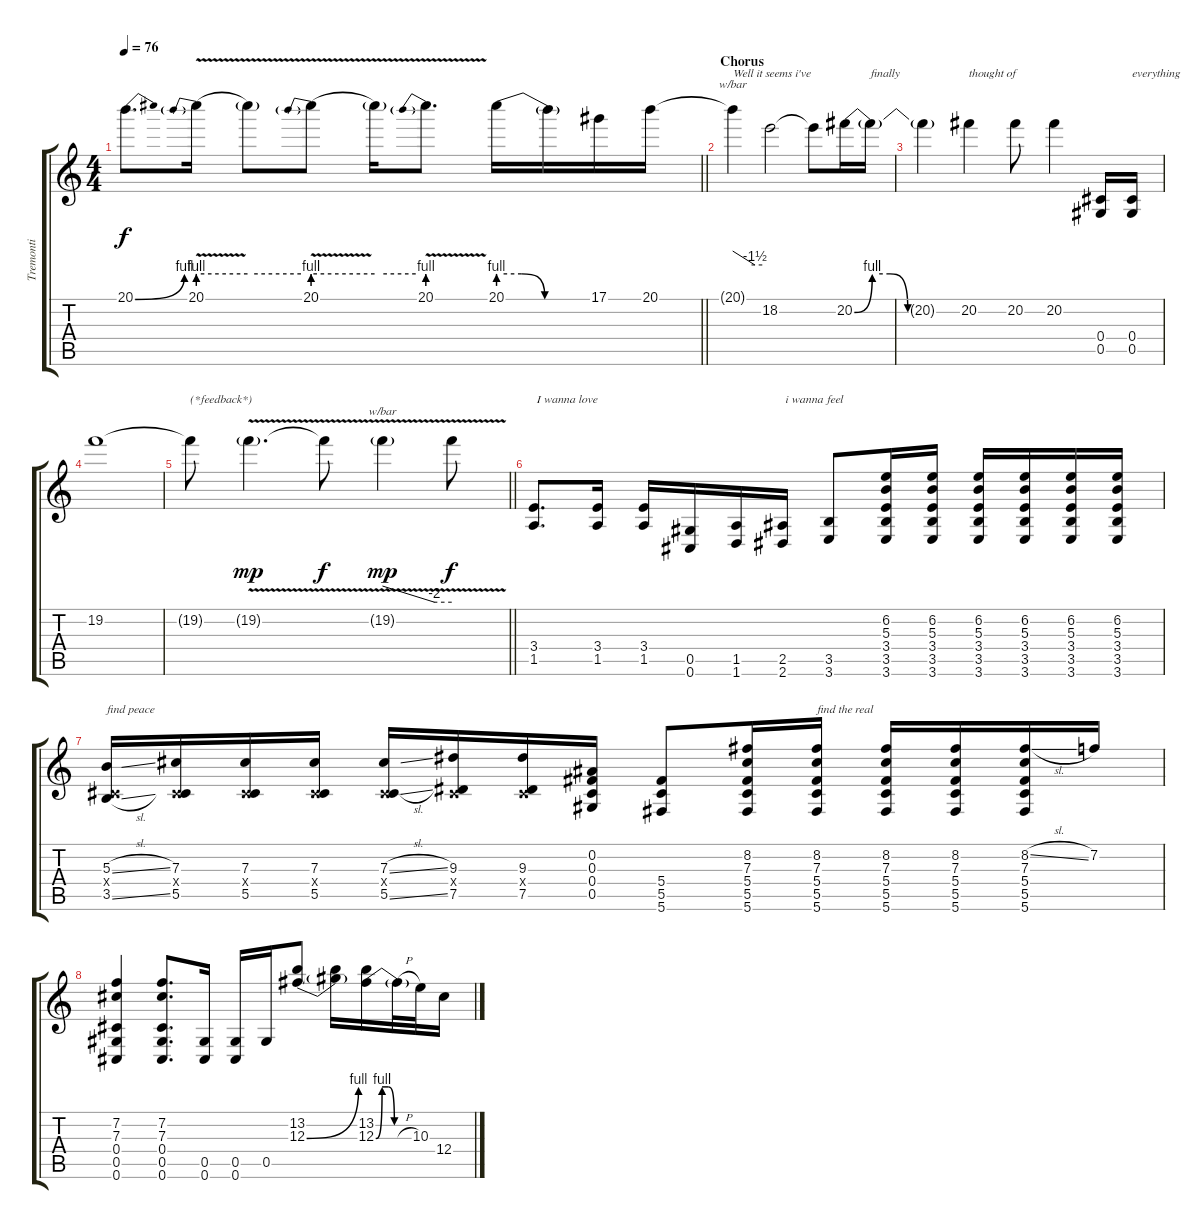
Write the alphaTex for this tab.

\track ("Tremonti" "Tremonti") {instrument distortionguitar}
\staff {score tabs}
\tuning (Eb4 Bb3 Gb3 Db3 Ab2 Db2) {hide}
\ts (4 4)
\tempo 76
\clef g2
\barLineRight lightlight
\ks c
20.1{be (bend 0 0 60 4)}.8{d dy f} 20.1{be (prebend 0 4 60 4) v}.16 20.1{be (hold 0 4 60 4) v t}.8 20.1{be (prebend 0 4 60 4) v}.8 20.1{be (hold 0 4 60 4) v t}.16 20.1{be (prebend 0 4 60 4) v}.8{d} 20.1{be (custom 0 4 15 4 30 0 60 0)}.16 20.1{t}.16 17.1.16 20.1.16 |
\section ("" "Chorus")
20.1{t}.4{tbe (custom default 0 0 45 -6 60 -6) txt "Well it seems i've"} 18.2.2 18.2{t}.8 20.2{be (custom 0 0 10 4 20 4 30 0 60 0)}.16 20.2{t}.16{txt "finally"} |
20.2{t}.4 20.2.4{txt "thought of "} 20.2.8 20.2.4 (0.4 0.5).16 (0.4 0.5).16{txt "everything"} |
19.2.1 |
\barLineRight lightlight
19.2{t}.8{txt "(*feedback*)"} 19.2{v g}.4{d dy mp} 19.2{v t}.8{dy f} 19.2{v g}.4{tbe (custom default 0 0 45 -8 60 -8) dy mp} 19.2{v t}.8{dy f} |
(3.4 1.5).8{d txt " I wanna love"} (3.4 1.5).16 (3.4 1.5).16 (0.5 0.6).16 (1.5 1.6).16 (2.5 2.6).16{txt " i wanna feel"} (3.5 3.6).8 (6.2 5.3 3.4 3.5 3.6).16 (6.2 5.3 3.4 3.5 3.6).16 (6.2 5.3 3.4 3.5 3.6).16 (6.2 5.3 3.4 3.5 3.6).16 (6.2 5.3 3.4 3.5 3.6).16 (6.2 5.3 3.4 3.5 3.6).16 |
(5.3{sl} 0.4{x} 3.5{sl}).16{txt "find peace"} (7.3 0.4{x} 5.5).16 (7.3 0.4{x} 5.5).16 (7.3 0.4{x} 5.5).16 (7.3{sl} 0.4{x} 5.5{sl}).16 (9.3 0.4{x} 7.5).16 (9.3 0.4{x} 7.5).16 (0.2 0.3 0.4 0.5).16 (5.4 5.5 5.6).8 (8.2 7.3 5.4 5.5 5.6).16 (8.2 7.3 5.4 5.5 5.6).16{txt "find the real"} (8.2 7.3 5.4 5.5 5.6).16 (8.2 7.3 5.4 5.5 5.6).16 (8.2{sl} 7.3 5.4 5.5 5.6).16 7.2.16 |
(7.2 7.3 0.4 0.5 0.6).4 (7.2 7.3 0.4 0.5 0.6).8{d} (0.5 0.6).16 (0.5 0.6).16 0.5.16 (13.2 12.3{be (bend 0 0 60 4)}).8 (13.2{t} 12.3{t}).16 (13.2 12.3{be (custom 0 0 10 4 20 4 30 0 60 0)}).16 12.3{h t}.32 10.3.32 12.4.16
